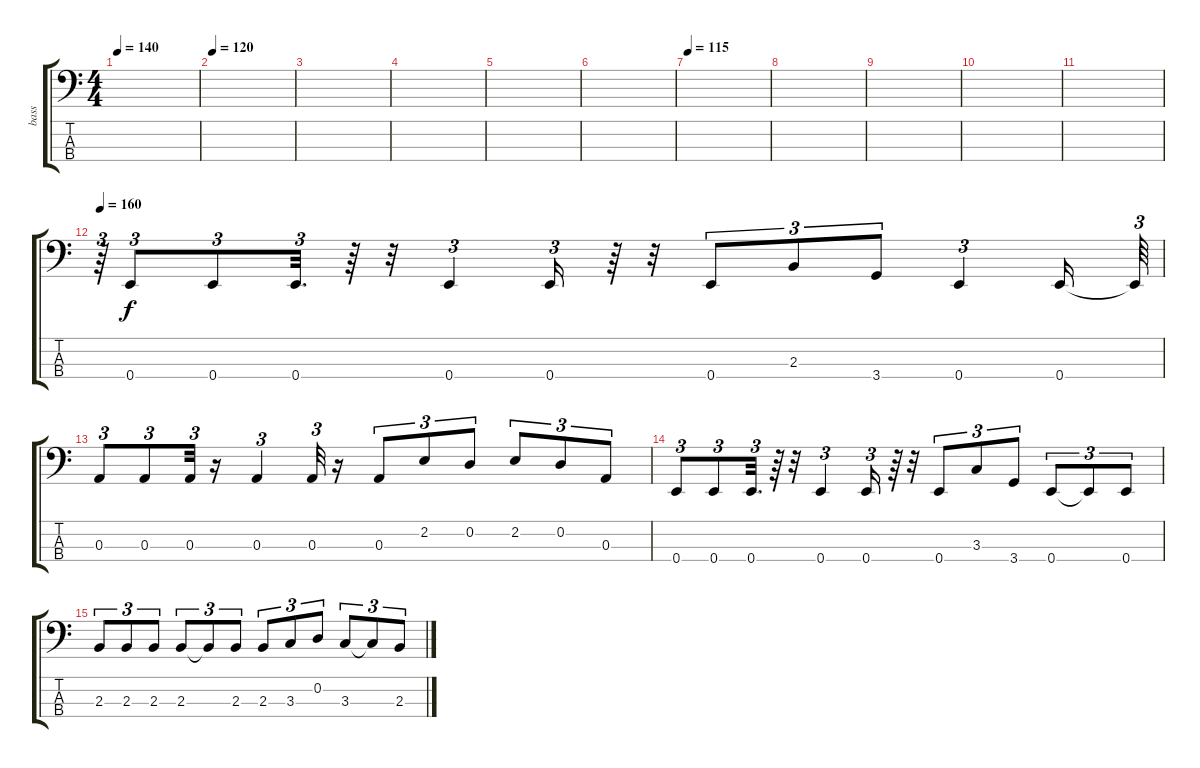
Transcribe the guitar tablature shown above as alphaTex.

\track ("bass" "bass") {instrument electricbassfinger}
\staff {score tabs}
\tuning (G2 D2 A1 E1) {hide}
\ts (4 4)
\tempo 140
\clef f4
\ks c
|
\tempo 120
|
|
|
|
|
\tempo 115
|
|
|
|
|
\tempo 160
r.64{tu (3 2)} 0.4.8{tu (3 2) dy f} 0.4.8{tu (3 2)} 0.4.32{d tu (3 2)} r.64 r.32 0.4.4{tu (3 2)} 0.4.16{tu (3 2)} r.64 r.32 0.4.8{tu (3 2)} 2.3.8{tu (3 2)} 3.4.8{tu (3 2)} 0.4.4{tu (3 2)} 0.4.16 0.4{t}.64{tu (3 2)} |
0.3.8{tu (3 2)} 0.3.8{tu (3 2)} 0.3.32{tu (3 2)} r.16 0.3.4{tu (3 2)} 0.3.32{tu (3 2)} r.16 0.3.8{tu (3 2)} 2.2.8{tu (3 2)} 0.2.8{tu (3 2)} 2.2.8{tu (3 2)} 0.2.8{tu (3 2)} 0.3.8{tu (3 2)} |
0.4.8{tu (3 2)} 0.4.8{tu (3 2)} 0.4.32{d tu (3 2)} r.64 r.32 0.4.4{tu (3 2)} 0.4.16{tu (3 2)} r.64 r.32 0.4.8{tu (3 2)} 3.3.8{tu (3 2)} 3.4.8{tu (3 2)} 0.4.8{tu (3 2)} 0.4{t}.8{tu (3 2)} 0.4.8{tu (3 2)} |
2.3.8{tu (3 2)} 2.3.8{tu (3 2)} 2.3.8{tu (3 2)} 2.3.8{tu (3 2)} 2.3{t}.8{tu (3 2)} 2.3.8{tu (3 2)} 2.3.8{tu (3 2)} 3.3.8{tu (3 2)} 0.2.8{tu (3 2)} 3.3.8{tu (3 2)} 3.3{t}.8{tu (3 2)} 2.3.8{tu (3 2)}
